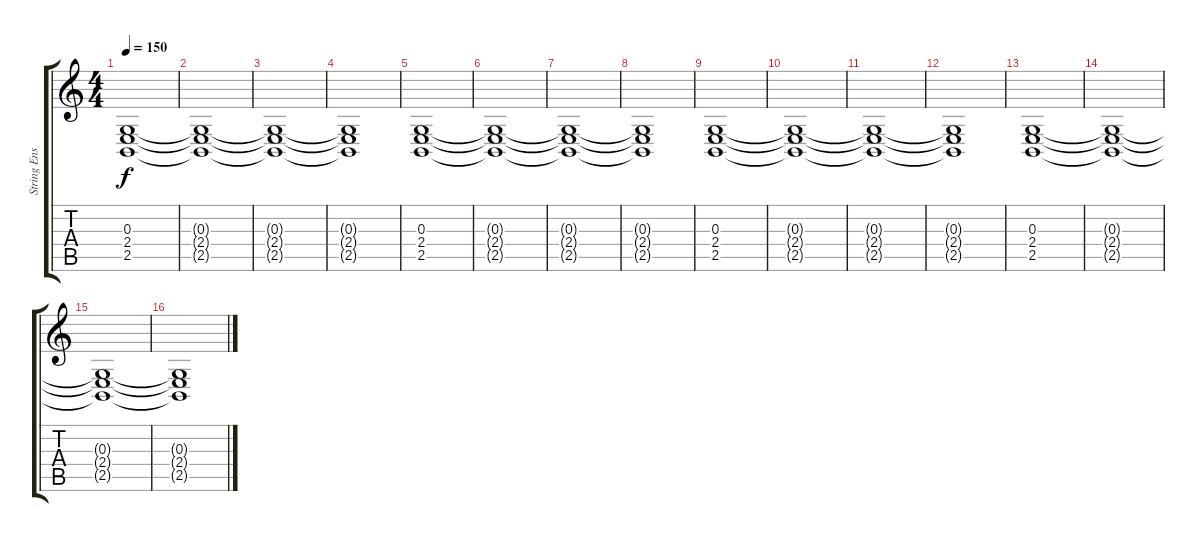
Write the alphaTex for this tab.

\track ("String Ensemble IV" "String Ens") {instrument stringensemble2}
\staff {score tabs}
\tuning (E4 B3 G3 D3 A2 E2) {hide}
\ts (4 4)
\tempo 150
\clef g2
\ks c
(0.3 2.4 2.5).1{dy f instrument stringensemble2} |
(0.3{t} 2.4{t} 2.5{t}).1 |
(0.3{t} 2.4{t} 2.5{t}).1 |
(0.3{t} 2.4{t} 2.5{t}).1 |
(0.3 2.4 2.5).1 |
(0.3{t} 2.4{t} 2.5{t}).1 |
(0.3{t} 2.4{t} 2.5{t}).1 |
(0.3{t} 2.4{t} 2.5{t}).1 |
(0.3 2.4 2.5).1 |
(0.3{t} 2.4{t} 2.5{t}).1 |
(0.3{t} 2.4{t} 2.5{t}).1 |
(0.3{t} 2.4{t} 2.5{t}).1 |
(0.3 2.4 2.5).1 |
(0.3{t} 2.4{t} 2.5{t}).1 |
(0.3{t} 2.4{t} 2.5{t}).1 |
(0.3{t} 2.4{t} 2.5{t}).1
